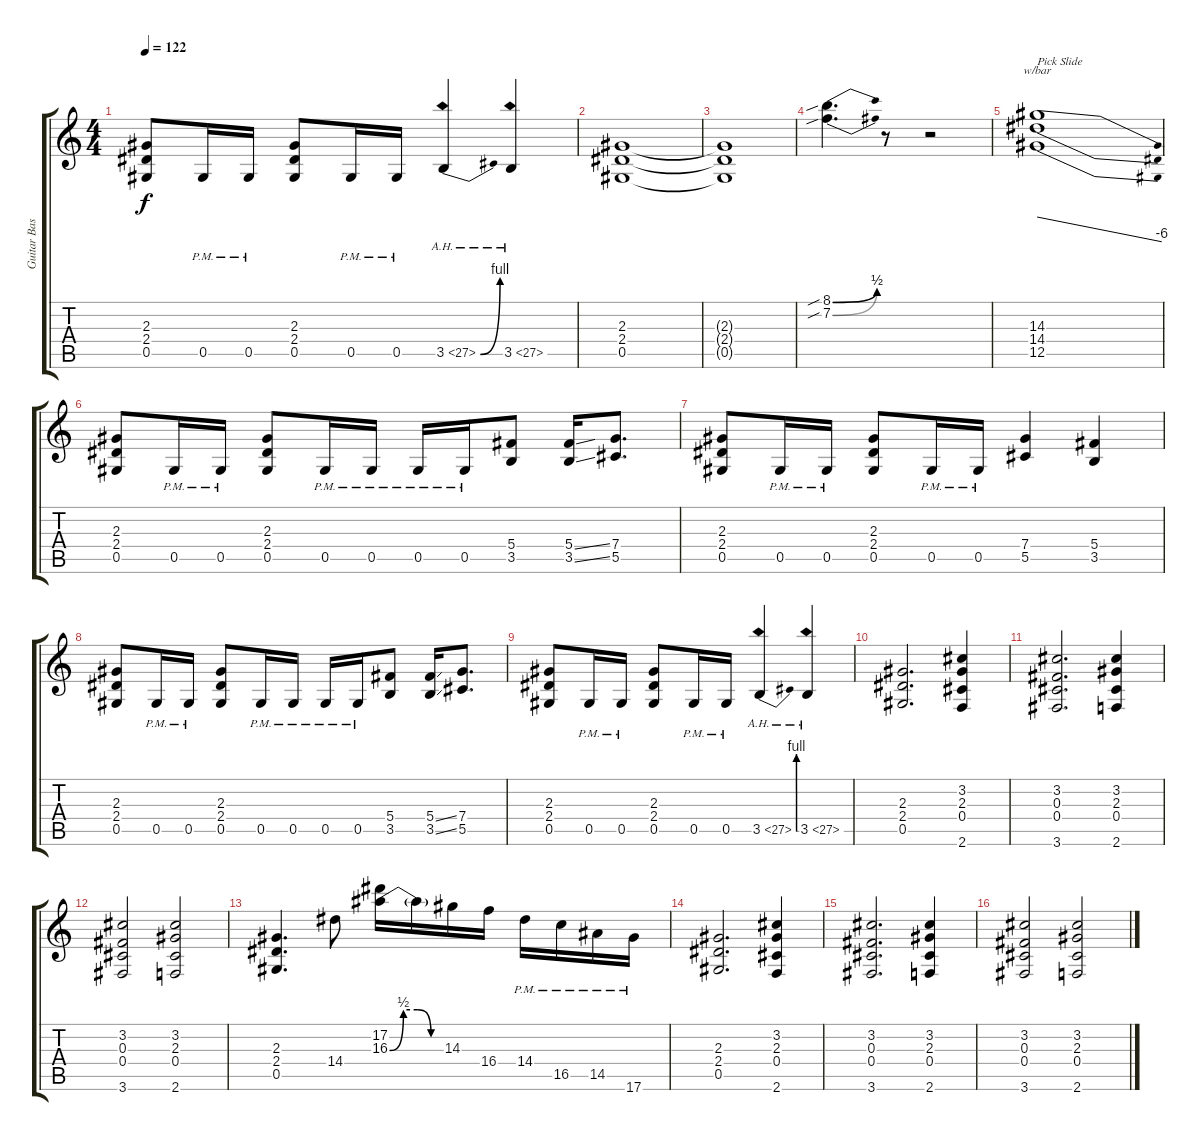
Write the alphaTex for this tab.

\track ("Guitar Base" "Guitar Bas") {instrument distortionguitar}
\staff {score tabs}
\tuning (Eb4 Bb3 Gb3 Db3 Ab2 Eb2) {hide}
\ts (4 4)
\tempo 122
\clef g2
\ks c
(2.3 2.4 0.5).8{dy f} 0.5{pm}.16 0.5{pm}.16 (2.3 2.4 0.5).8 0.5{pm}.16 0.5{pm}.16 3.5{be (bend 0 0 60 4) ah 24}.4 3.5{ah 24}.4 |
(2.3 2.4 0.5).1 |
(2.3{t} 2.4{t} 0.5{t}).1 |
(8.1{be (bend 0 0 60 2) sib} 7.2{be (bend 0 0 60 2) sib}).4{d} r.8 r.2 |
(14.3 14.4 12.5).1{tbe (dive default 0 0 60 -24) txt "Pick Slide"} |
(2.3 2.4 0.5).8 0.5{pm}.16 0.5{pm}.16 (2.3 2.4 0.5).8 0.5{pm}.16 0.5{pm}.16 0.5{pm}.16 0.5{pm}.16 (5.4 3.5).8 (5.4{ss} 3.5{ss}).16 (7.4 5.5).8{d} |
(2.3 2.4 0.5).8 0.5{pm}.16 0.5{pm}.16 (2.3 2.4 0.5).8 0.5{pm}.16 0.5{pm}.16 (7.4 5.5).4 (5.4 3.5).4 |
(2.3 2.4 0.5).8 0.5{pm}.16 0.5{pm}.16 (2.3 2.4 0.5).8 0.5{pm}.16 0.5{pm}.16 0.5{pm}.16 0.5{pm}.16 (5.4 3.5).8 (5.4{ss} 3.5{ss}).16 (7.4 5.5).8{d} |
(2.3 2.4 0.5).8 0.5{pm}.16 0.5{pm}.16 (2.3 2.4 0.5).8 0.5{pm}.16 0.5{pm}.16 3.5{be (bend 0 0 60 4) ah 24}.4 3.5{ah 24}.4 |
(2.3 2.4 0.5).2{d} (3.2 2.3 0.4 2.6).4 |
(3.2 0.3 0.4 3.6).2{d} (3.2 2.3 0.4 2.6).4 |
(3.2 0.3 0.4 3.6).2 (3.2 2.3 0.4 2.6).2 |
(2.3 2.4 0.5).4{d} 14.4.8 (17.2 16.3{be (custom 0 0 15 2 30 2 45 0 60 0)}).16 16.3{t}.16 14.3.16 16.4.16 14.4{pm}.16 16.5{pm}.16 14.5{pm}.16 17.6{pm}.16 |
(2.3 2.4 0.5).2{d} (3.2 2.3 0.4 2.6).4 |
(3.2 0.3 0.4 3.6).2{d} (3.2 2.3 0.4 2.6).4 |
(3.2 0.3 0.4 3.6).2 (3.2 2.3 0.4 2.6).2
